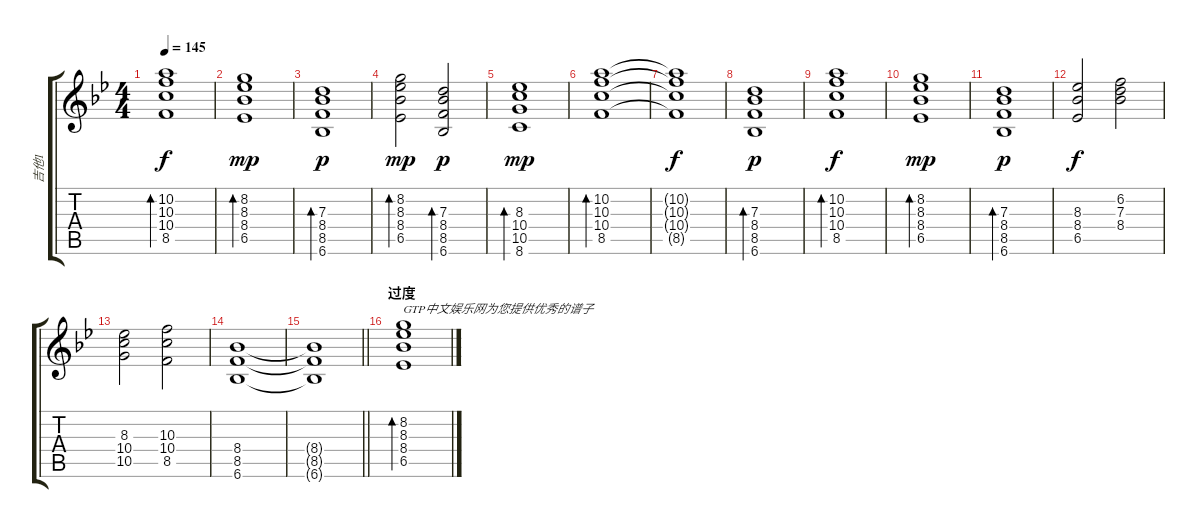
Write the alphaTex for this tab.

\track ("吉他1" "吉他1") {instrument overdrivenguitar}
\staff {score tabs}
\tuning (E4 B3 G3 D3 A2 E2) {hide}
\ts (4 4)
\tempo 145
\clef g2
\ks bb
(10.2 10.3 10.4 8.5).1{bd 240 dy f} |
(8.2 8.3 8.4 6.5).1{bd 240 dy mp} |
(7.3 8.4 8.5 6.6).1{bd 240 dy p} |
(8.2 8.3 8.4 6.5).2{bd 240 dy mp} (7.3 8.4 8.5 6.6).2{bd 240 dy p} |
(8.3 10.4 10.5 8.6).1{bd 240 dy mp} |
(10.2 10.3 10.4 8.5).1{bd 240} |
(10.2{t} 10.3{t} 10.4{t} 8.5{t}).1{dy f} |
(7.3 8.4 8.5 6.6).1{bd 240 dy p} |
(10.2 10.3 10.4 8.5).1{bd 240 dy f} |
(8.2 8.3 8.4 6.5).1{bd 240 dy mp} |
(7.3 8.4 8.5 6.6).1{bd 240 dy p} |
(8.3 8.4 6.5).2{dy f} (6.2 7.3 8.4).2 |
(8.3 10.4 10.5).2 (10.3 10.4 8.5).2 |
(8.4 8.5 6.6).1 |
\barLineRight lightlight
(8.4{t} 8.5{t} 6.6{t}).1 |
\section ("" "过度")
(8.2 8.3 8.4 6.5).1{bd 240 txt "GTP中文娱乐网为您提供优秀的谱子" volume 5}
